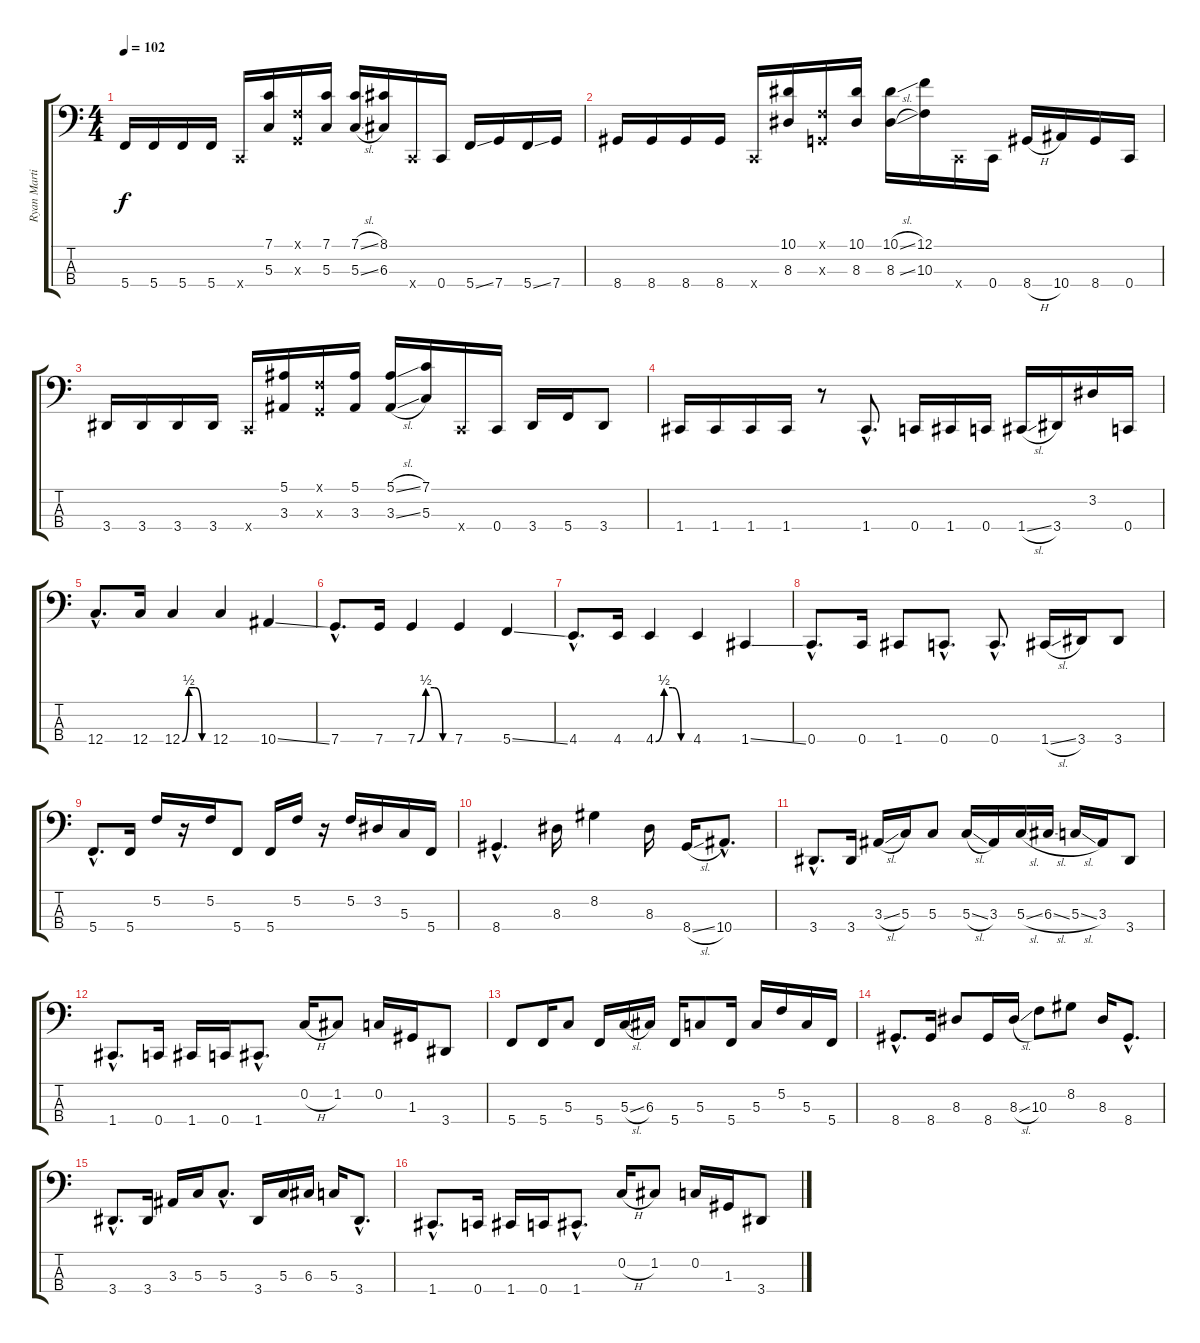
\track ("Ryan Martinie" "Ryan Marti") {instrument electricbassfinger}
\staff {score tabs}
\tuning (F2 C2 G1 C1) {hide}
\ts (4 4)
\tempo 102
\clef f4
\ks c
5.4.16{dy f instrument slapbass1} 5.4.16 5.4.16 5.4.16 0.4{x}.16 (7.1 5.3).16 (0.1{x} 0.3{x}).16 (7.1 5.3).16 (7.1{sl} 5.3{sl}).16 (8.1 6.3).16 0.4{x}.16 0.4.16 5.4{ss}.16 7.4.16 5.4{ss}.16 7.4.16 |
8.4.16{instrument slapbass1} 8.4.16 8.4.16 8.4.16 0.4{x}.16 (10.1 8.3).16 (0.1{x} 0.3{x}).16 (10.1 8.3).16 (10.1{sl} 8.3{sl}).16 (12.1 10.3).16 0.4{x}.16 0.4.16 8.4{h}.16 10.4.16 8.4.16 0.4.16 |
3.4.16{instrument slapbass1} 3.4.16 3.4.16 3.4.16 0.4{x}.16 (5.1 3.3).16 (0.1{x} 0.3{x}).16 (5.1 3.3).16 (5.1{sl} 3.3{sl}).16 (7.1 5.3).16 0.4{x}.16 0.4.16 3.4.16 5.4.16 3.4.8 |
1.4.16{instrument electricbassfinger} 1.4.16 1.4.16 1.4.16 r.8 1.4{hac}.8{d} 0.4.16 1.4.16 0.4.16 1.4{sl}.16 3.4.16 3.2.16 0.4.16 |
12.4{hac}.8{d} 12.4.16 12.4{be (custom 0 0 15 2 30 2 45 0 60 0)}.4 12.4.4 10.4{ss}.4 |
7.4{hac}.8{d} 7.4.16 7.4{be (custom 0 0 15 2 30 2 45 0 60 0)}.4 7.4.4 5.4{ss}.4 |
4.4{hac}.8{d} 4.4.16 4.4{be (custom 0 0 15 2 30 2 45 0 60 0)}.4 4.4.4 1.4{ss}.4 |
0.4{hac}.8{d} 0.4.16 1.4.8 0.4{hac}.8{d} 0.4{hac}.8{d} 1.4{sl}.16 3.4.16 3.4.8 |
5.4{hac}.8{d} 5.4.16 5.2.16 r.16 5.2.16 5.4.8 5.4.16 5.2.16 r.16 5.2.16 3.2.16 5.3.16 5.4.16 |
8.4{hac}.4{d} 8.3.16 8.2.4 8.3.16 8.4{sl}.16 10.4{hac}.8{d} |
3.4{hac}.8{d} 3.4.16 3.3{sl}.16 5.3.16 5.3.8 5.3{sl}.16 3.3.16 5.3{sl}.16 6.3{sl}.16 5.3{sl}.16 3.3.16 3.4.8 |
1.4{hac}.8{d} 0.4.16 1.4.16 0.4.16 1.4{hac}.8{d} 0.2{h}.16 1.2.8 0.2.16 1.3.16 3.4.8 |
5.4.8 5.4.16 5.3.8 5.4.16 5.3{sl}.16 6.3.16 5.4.16 5.3.8 5.4.16 5.3.16 5.2.16 5.3.16 5.4.16 |
8.4{hac}.8{d} 8.4.16 8.3.8 8.4.16 8.3{sl}.16 10.3.8 8.2.8 8.3.16 8.4{hac}.8{d} |
3.4{hac}.8{d} 3.4.16 3.3.16 5.3.16 5.3{hac}.8{d} 3.4.16 5.3.16 6.3.16 5.3.16 3.4{hac}.8{d} |
1.4{hac}.8{d} 0.4.16 1.4.16 0.4.16 1.4{hac}.8{d} 0.2{h}.16 1.2.8 0.2.16 1.3.16 3.4.8
